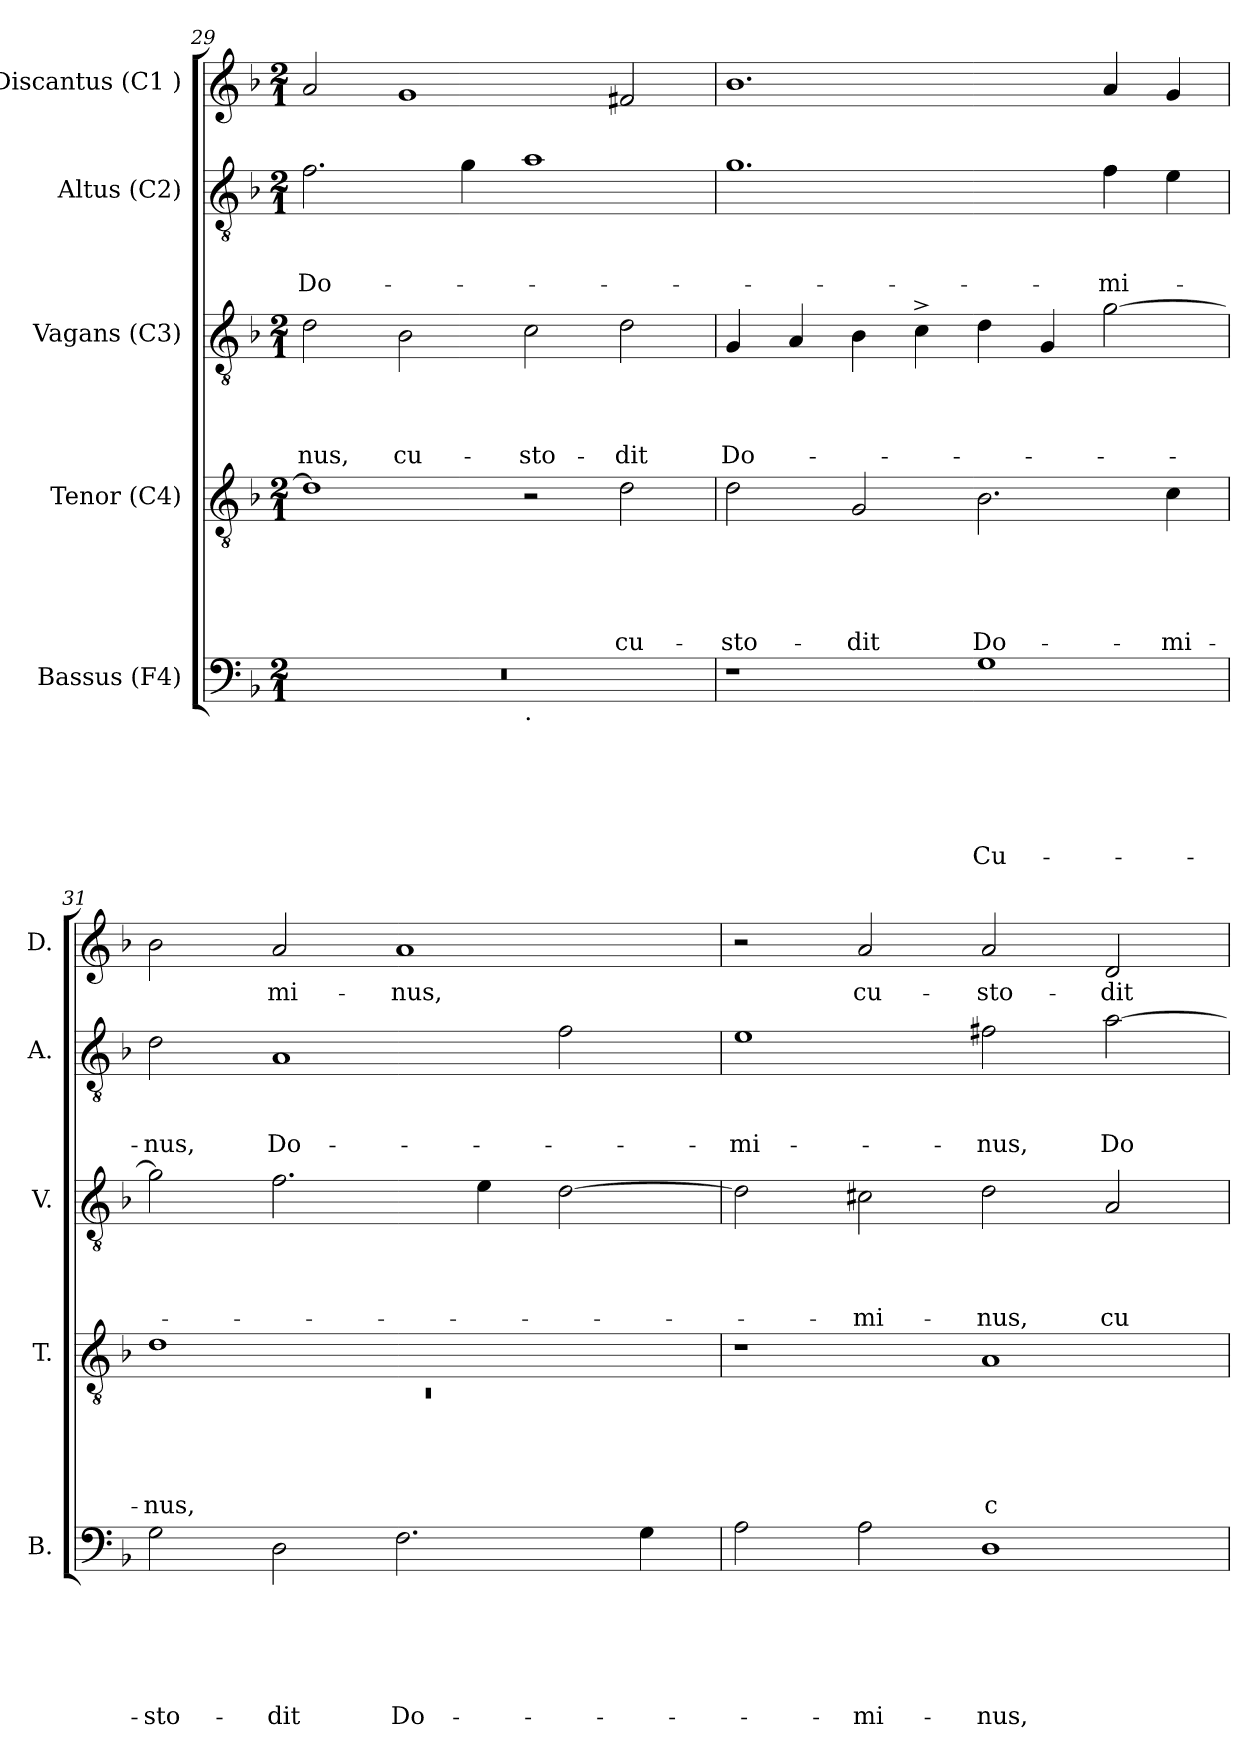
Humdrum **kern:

**kern	**text	**text	**text	**text	**text	**text	**kern	**text	**text	**text	**text	**text	**kern	**text	**text	**text	**text	**kern	**text	**text	**text	**kern	**text
*part5	*part5	*part5	*part5	*part5	*part5	*part5	*part4	*part4	*part4	*part4	*part4	*part4	*part3	*part3	*part3	*part3	*part3	*part2	*part2	*part2	*part2	*part1	*part1
*staff5	*staff5	*staff5	*staff5	*staff5	*staff5	*staff5	*staff4	*staff4	*staff4	*staff4	*staff4	*staff4	*staff3	*staff3	*staff3	*staff3	*staff3	*staff2	*staff2	*staff2	*staff2	*staff1	*staff1
*I"Bassus (F4)	*	*	*	*	*	*	*I"Tenor (C4)	*	*	*	*	*	*I"Vagans (C3)	*	*	*	*	*I"Altus (C2)	*	*	*	*I"Discantus (C1 )	*
*I'B.	*	*	*	*	*	*	*I'T.	*	*	*	*	*	*I'V.	*	*	*	*	*I'A.	*	*	*	*I'D.	*
!!LO:LB:g=z
*clefF4	*	*	*	*	*	*	*clefGv2	*	*	*	*	*	*clefGv2	*	*	*	*	*clefGv2	*	*	*	*clefG2	*
*k[b-]	*	*	*	*	*	*	*k[b-]	*	*	*	*	*	*k[b-]	*	*	*	*	*k[b-]	*	*	*	*k[b-]	*
*F:	*	*	*	*	*	*	*F:	*	*	*	*	*	*F:	*	*	*	*	*F:	*	*	*	*F:	*
*M2/1	*	*	*	*	*	*	*M2/1	*	*	*	*	*	*M2/1	*	*	*	*	*M2/1	*	*	*	*M2/1	*
=29	=29	=29	=29	=29	=29	=29	=29	=29	=29	=29	=29	=29	=29	=29	=29	=29	=29	=29	=29	=29	=29	=29	=29
!	!	!	!	!	!	!	!	!	!	!	!	!	!	!	!	!	!LO:LY:b	!	!	!	!LO:LY:b	!	!
*^	*	*	*	*	*	*	*	*	*	*	*	*	*	*	*	*	*	*	*	*	*	*	*
0r	1ryy	.	.	.	.	.	.	1d]	.	.	.	.	.	2d\	.	.	.	-nus,	2.f\	.	.	Do-	2a/	.
!	!	!	!	!	!	!	!	!	!	!	!	!	!	!	!	!	!	!LO:LY:b	!	!	!	!	!	!
.	.	.	.	.	.	.	.	.	.	.	.	.	.	2B-\	.	.	.	cu-	.	.	.	.	1g	.
.	.	.	.	.	.	.	.	.	.	.	.	.	.	.	.	.	.	.	4g\	.	.	.	.	.
!	!LO:TX:b:t=.	!	!	!	!	!	!	!	!	!	!	!	!	!	!	!	!	!	!	!	!	!	!	!
!	!	!	!	!	!	!	!	!	!	!	!	!	!	!	!	!	!	!LO:LY:b	!	!	!	!	!	!
.	1ryy	.	.	.	.	.	.	2r	.	.	.	.	.	2c\	.	.	.	-sto-	1a	.	.	.	.	.
!	!	!	!	!	!	!	!	!	!	!	!	!	!LO:LY:b	!	!	!	!	!LO:LY:b	!	!	!	!	!	!
.	.	.	.	.	.	.	.	2d\	.	.	.	.	cu-	2d\	.	.	.	-dit	.	.	.	.	2f#X/	.
=30	=30	=30	=30	=30	=30	=30	=30	=30	=30	=30	=30	=30	=30	=30	=30	=30	=30	=30	=30	=30	=30	=30	=30	=30
!	!	!	!	!	!	!	!	!	!	!	!	!	!LO:LY:b	!	!	!	!	!LO:LY:b	!	!	!	!	!	!
*v	*v	*	*	*	*	*	*	*	*	*	*	*	*	*	*	*	*	*	*	*	*	*	*	*
1r	.	.	.	.	.	.	2d\	.	.	.	.	-sto-	4G/	.	.	.	Do-	1.g	.	.	.	1.b-	.
.	.	.	.	.	.	.	.	.	.	.	.	.	4A/	.	.	.	.	.	.	.	.	.	.
!	!	!	!	!	!	!	!	!	!	!	!	!LO:LY:b	!	!	!	!	!	!	!	!	!	!	!
.	.	.	.	.	.	.	2G/	.	.	.	.	-dit	4B-\	.	.	.	.	.	.	.	.	.	.
.	.	.	.	.	.	.	.	.	.	.	.	.	4c^>\	.	.	.	.	.	.	.	.	.	.
!	!	!	!	!	!	!LO:LY:b	!	!	!	!	!	!LO:LY:b	!	!	!	!	!	!	!	!	!	!	!
1G	.	.	.	.	.	Cu-	2.B-\	.	.	.	.	Do-	4d\	.	.	.	.	.	.	.	.	.	.
.	.	.	.	.	.	.	.	.	.	.	.	.	4G/	.	.	.	.	.	.	.	.	.	.
!	!	!	!	!	!	!	!	!	!	!	!	!	!	!	!	!	!	!	!	!	!LO:LY:b	!	!
.	.	.	.	.	.	.	.	.	.	.	.	.	[>2g\	.	.	.	.	4f\	.	.	-mi-	4a/	.
!	!	!	!	!	!	!	!	!	!	!	!	!LO:LY:b	!	!	!	!	!	!	!	!	!	!	!
.	.	.	.	.	.	.	4c\	.	.	.	.	-mi-	.	.	.	.	.	4e\	.	.	.	4g/	.
=31	=31	=31	=31	=31	=31	=31	=31	=31	=31	=31	=31	=31	=31	=31	=31	=31	=31	=31	=31	=31	=31	=31	=31
*	*	*	*	*	*	*	*^	*	*	*	*	*	*	*	*	*	*	*	*	*	*	*	*
!	!	!	!	!	!	!LO:LY:b	!	!LO:N:vis=1	!	!	!	!	!LO:LY:b	!	!	!	!	!	!	!	!	!LO:LY:b	!	!
2G\	.	.	.	.	.	-sto-	1d	0rC	.	.	.	.	-nus,	2g\]	.	.	.	.	2d\	.	.	-nus,	2b-\	.
!	!	!	!	!	!	!LO:LY:b	!	!	!	!	!	!	!	!	!	!	!	!	!	!	!	!LO:LY:b	!	!LO:LY:b
2D\	.	.	.	.	.	-dit	.	.	.	.	.	.	.	2.f\	.	.	.	.	1A	.	.	Do-	2a/	-mi-
!	!	!	!	!	!	!LO:LY:b	!	!	!	!	!	!	!	!	!	!	!	!	!	!	!	!	!	!LO:LY:b
2.F\	.	.	.	.	.	Do-	1ryy	.	.	.	.	.	.	.	.	.	.	.	.	.	.	.	1a	-nus,
.	.	.	.	.	.	.	.	.	.	.	.	.	.	4e\	.	.	.	.	.	.	.	.	.	.
.	.	.	.	.	.	.	.	.	.	.	.	.	.	[>2d\	.	.	.	.	2f\	.	.	.	.	.
4G\	.	.	.	.	.	.	.	.	.	.	.	.	.	.	.	.	.	.	.	.	.	.	.	.
*	*	*	*	*	*	*	*v	*v	*	*	*	*	*	*	*	*	*	*	*	*	*	*	*	*
=32	=32	=32	=32	=32	=32	=32	=32	=32	=32	=32	=32	=32	=32	=32	=32	=32	=32	=32	=32	=32	=32	=32	=32
!	!	!	!	!	!	!	!	!	!	!	!	!	!	!	!	!	!	!	!	!	!LO:LY:b	!	!
2A\	.	.	.	.	.	.	1r	.	.	.	.	.	2d\]	.	.	.	.	1e	.	.	-mi-	2r	.
!	!	!	!	!	!	!LO:LY:b	!	!	!	!	!	!	!	!	!	!	!LO:LY:b	!	!	!	!	!	!LO:LY:b
2A\	.	.	.	.	.	-mi-	.	.	.	.	.	.	2c#X\	.	.	.	-mi-	.	.	.	.	2a/	cu-
!	!	!	!	!	!	!LO:LY:b	!	!	!	!	!	!LO:LY:b:rj	!	!	!	!	!LO:LY:b	!	!	!	!LO:LY:b	!	!LO:LY:b
1D	.	.	.	.	.	-nus,	1A	.	.	.	.	c-	2d\	.	.	.	-nus,	2f#X\	.	.	-nus,	2a/	-sto-
!	!	!	!	!	!	!	!	!	!	!	!	!	!	!	!	!	!LO:LY:b	!	!	!	!LO:LY:b	!	!LO:LY:b
.	.	.	.	.	.	.	.	.	.	.	.	.	2A/	.	.	.	cu-	[<2a\	.	.	Do-	2d/	-dit
=	=	=	=	=	=	=	=	=	=	=	=	=	=	=	=	=	=	=	=	=	=	=	=
*-	*-	*-	*-	*-	*-	*-	*-	*-	*-	*-	*-	*-	*-	*-	*-	*-	*-	*-	*-	*-	*-	*-	*-
